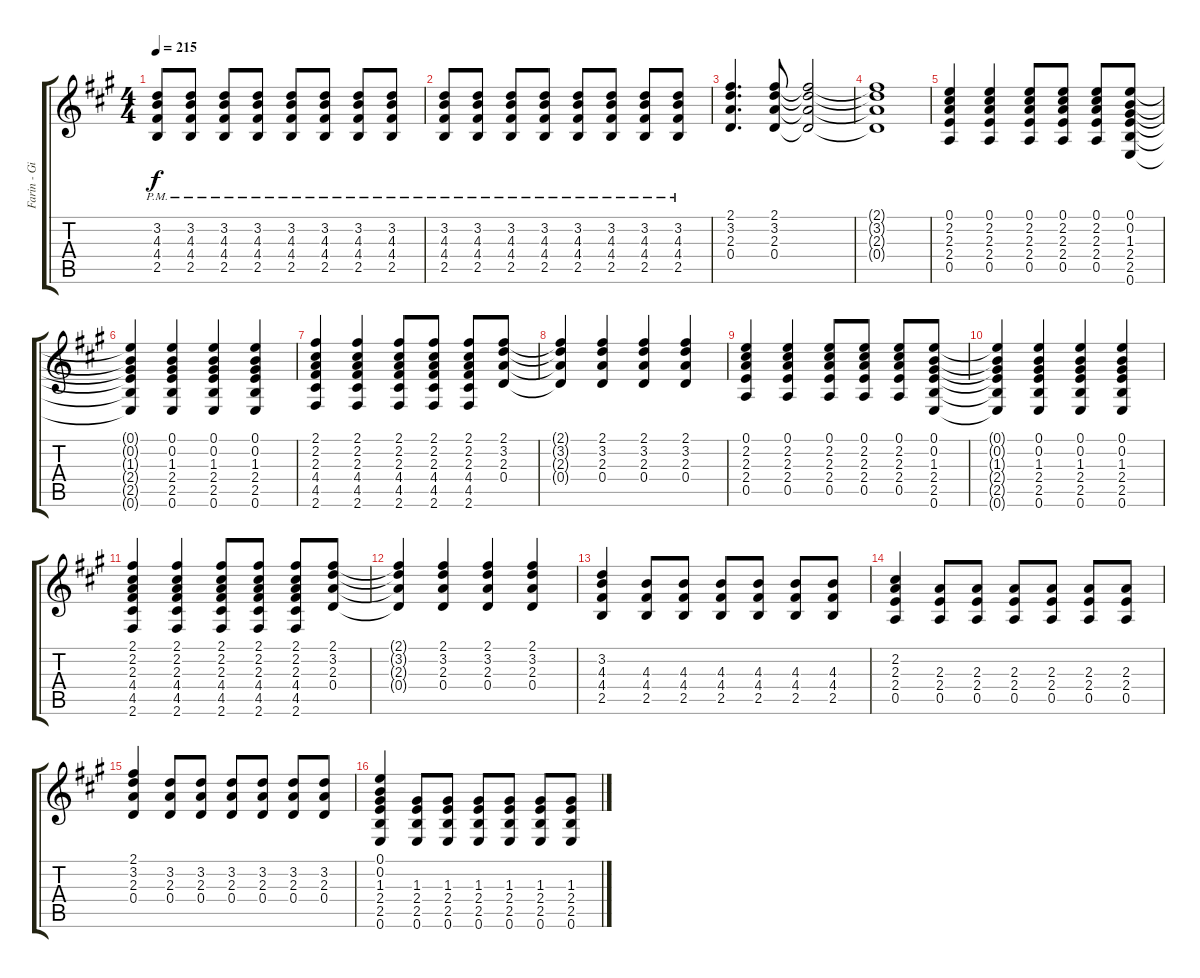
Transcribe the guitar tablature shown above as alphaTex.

\track ("Farin - Gitarre (Verzerrt) 1" "Farin - Gi") {instrument distortionguitar}
\staff {score tabs}
\tuning (E4 B3 G3 D3 A2 E2) {hide}
\ts (4 4)
\tempo 215
\clef g2
\ks a
(3.2{pm} 4.3{pm} 4.4{pm} 2.5{pm}).8{dy f} (3.2{pm} 4.3{pm} 4.4{pm} 2.5{pm}).8 (3.2{pm} 4.3{pm} 4.4{pm} 2.5{pm}).8 (3.2{pm} 4.3{pm} 4.4{pm} 2.5{pm}).8 (3.2{pm} 4.3{pm} 4.4{pm} 2.5{pm}).8 (3.2{pm} 4.3{pm} 4.4{pm} 2.5{pm}).8 (3.2{pm} 4.3{pm} 4.4{pm} 2.5{pm}).8 (3.2{pm} 4.3{pm} 4.4{pm} 2.5{pm}).8 |
(3.2{pm} 4.3{pm} 4.4{pm} 2.5{pm}).8 (3.2{pm} 4.3{pm} 4.4{pm} 2.5{pm}).8 (3.2{pm} 4.3{pm} 4.4{pm} 2.5{pm}).8 (3.2{pm} 4.3{pm} 4.4{pm} 2.5{pm}).8 (3.2{pm} 4.3{pm} 4.4{pm} 2.5{pm}).8 (3.2{pm} 4.3{pm} 4.4{pm} 2.5{pm}).8 (3.2{pm} 4.3{pm} 4.4{pm} 2.5{pm}).8 (3.2{pm} 4.3{pm} 4.4{pm} 2.5{pm}).8 |
(2.1 3.2 2.3 0.4).4{d} (2.1 3.2 2.3 0.4).8 (2.1{t} 3.2{t} 2.3{t} 0.4{t}).2 |
(2.1{t} 3.2{t} 2.3{t} 0.4{t}).1 |
(0.1 2.2 2.3 2.4 0.5).4 (0.1 2.2 2.3 2.4 0.5).4 (0.1 2.2 2.3 2.4 0.5).8 (0.1 2.2 2.3 2.4 0.5).8 (0.1 2.2 2.3 2.4 0.5).8 (0.1 0.2 1.3 2.4 2.5 0.6).8 |
(0.1{t} 0.2{t} 1.3{t} 2.4{t} 2.5{t} 0.6{t}).4 (0.1 0.2 1.3 2.4 2.5 0.6).4 (0.1 0.2 1.3 2.4 2.5 0.6).4 (0.1 0.2 1.3 2.4 2.5 0.6).4 |
(2.1 2.2 2.3 4.4 4.5 2.6).4 (2.1 2.2 2.3 4.4 4.5 2.6).4 (2.1 2.2 2.3 4.4 4.5 2.6).8 (2.1 2.2 2.3 4.4 4.5 2.6).8 (2.1 2.2 2.3 4.4 4.5 2.6).8 (2.1 3.2 2.3 0.4).8 |
(2.1{t} 3.2{t} 2.3{t} 0.4{t}).4 (2.1 3.2 2.3 0.4).4 (2.1 3.2 2.3 0.4).4 (2.1 3.2 2.3 0.4).4 |
(0.1 2.2 2.3 2.4 0.5).4 (0.1 2.2 2.3 2.4 0.5).4 (0.1 2.2 2.3 2.4 0.5).8 (0.1 2.2 2.3 2.4 0.5).8 (0.1 2.2 2.3 2.4 0.5).8 (0.1 0.2 1.3 2.4 2.5 0.6).8 |
(0.1{t} 0.2{t} 1.3{t} 2.4{t} 2.5{t} 0.6{t}).4 (0.1 0.2 1.3 2.4 2.5 0.6).4 (0.1 0.2 1.3 2.4 2.5 0.6).4 (0.1 0.2 1.3 2.4 2.5 0.6).4 |
(2.1 2.2 2.3 4.4 4.5 2.6).4 (2.1 2.2 2.3 4.4 4.5 2.6).4 (2.1 2.2 2.3 4.4 4.5 2.6).8 (2.1 2.2 2.3 4.4 4.5 2.6).8 (2.1 2.2 2.3 4.4 4.5 2.6).8 (2.1 3.2 2.3 0.4).8 |
(2.1{t} 3.2{t} 2.3{t} 0.4{t}).4 (2.1 3.2 2.3 0.4).4 (2.1 3.2 2.3 0.4).4 (2.1 3.2 2.3 0.4).4 |
(3.2 4.3 4.4 2.5).4 (4.3 4.4 2.5).8 (4.3 4.4 2.5).8 (4.3 4.4 2.5).8 (4.3 4.4 2.5).8 (4.3 4.4 2.5).8 (4.3 4.4 2.5).8 |
(2.2 2.3 2.4 0.5).4 (2.3 2.4 0.5).8 (2.3 2.4 0.5).8 (2.3 2.4 0.5).8 (2.3 2.4 0.5).8 (2.3 2.4 0.5).8 (2.3 2.4 0.5).8 |
(2.1 3.2 2.3 0.4).4 (3.2 2.3 0.4).8 (3.2 2.3 0.4).8 (3.2 2.3 0.4).8 (3.2 2.3 0.4).8 (3.2 2.3 0.4).8 (3.2 2.3 0.4).8 |
(0.1 0.2 1.3 2.4 2.5 0.6).4 (1.3 2.4 2.5 0.6).8 (1.3 2.4 2.5 0.6).8 (1.3 2.4 2.5 0.6).8 (1.3 2.4 2.5 0.6).8 (1.3 2.4 2.5 0.6).8 (1.3 2.4 2.5 0.6).8
